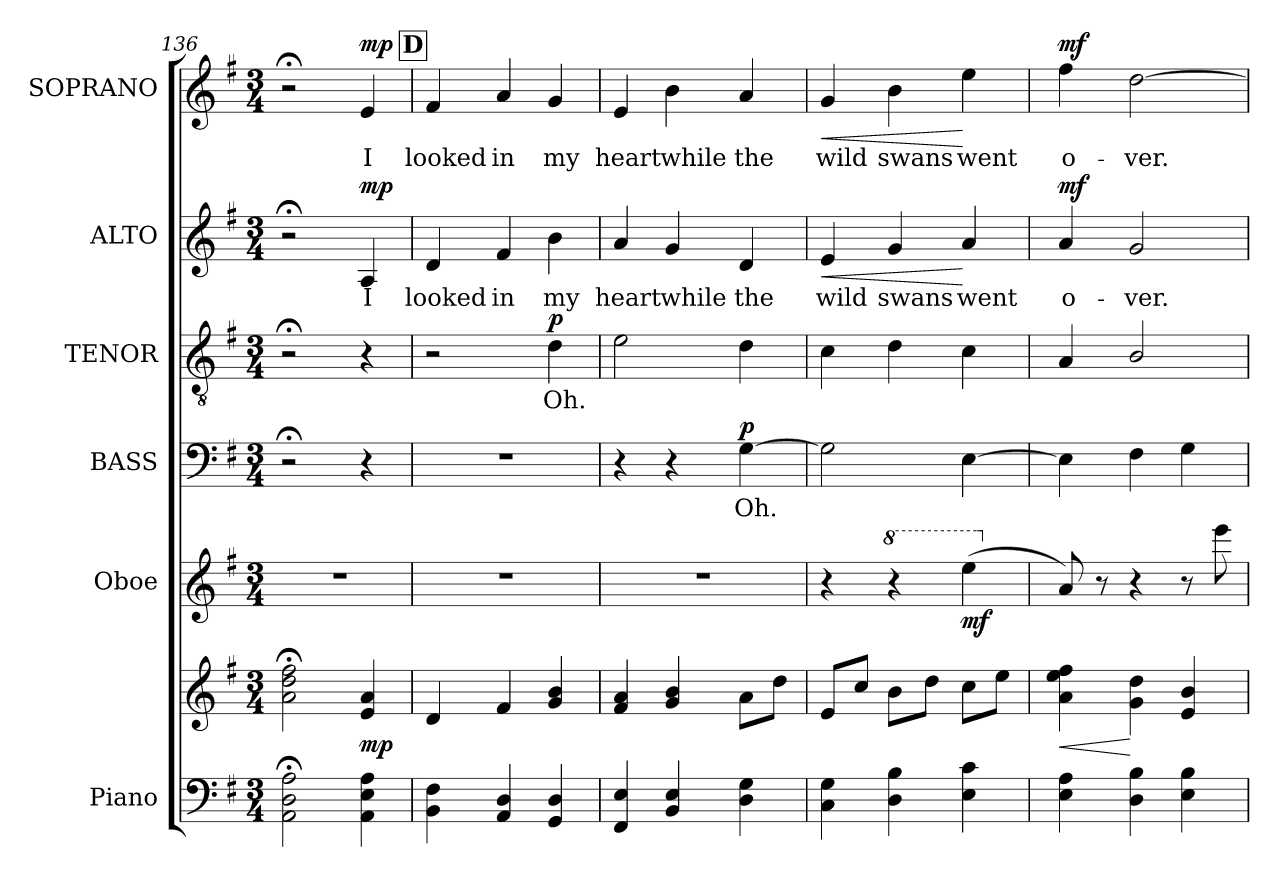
**kern	**kern	**dynam	**kern	**dynam	**kern	**text	**dynam	**kern	**text	**dynam	**kern	**text	**dynam	**kern	**text	**dynam
*part6	*part6	*part6	*part5	*part5	*part4	*part4	*part4	*part3	*part3	*part3	*part2	*part2	*part2	*part1	*part1	*part1
*staff7	*staff6	*staff6/7	*staff5	*staff5	*staff4	*staff4	*staff4	*staff3	*staff3	*staff3	*staff2	*staff2	*staff2	*staff1	*staff1	*staff1
*I"Piano	*	*	*I"Oboe	*	*I"BASS	*	*	*I"TENOR	*	*	*I"ALTO	*	*	*I"SOPRANO	*	*
*I'Pno.	*	*	*I'Ob.	*	*I'B.	*	*	*I'T.	*	*	*I'A.	*	*	*I'S.	*	*
*clefF4	*clefG2	*	*clefG2	*	*clefF4	*	*	*clefGv2	*	*	*clefG2	*	*	*clefG2	*	*
*	*	*	*	*	*	*	*	*ITrd7c12	*	*	*	*	*	*	*	*
*k[f#]	*k[f#]	*	*k[f#]	*	*k[f#]	*	*	*k[f#]	*	*	*k[f#]	*	*	*k[f#]	*	*
*G:	*G:	*	*G:	*	*G:	*	*	*G:	*	*	*G:	*	*	*G:	*	*
*M3/4	*M3/4	*	*M3/4	*	*M3/4	*	*	*M3/4	*	*	*M3/4	*	*	*M3/4	*	*
=136	=136	=136	=136	=136	=136	=136	=136	=136	=136	=136	=136	=136	=136	=136	=136	=136
!	!	!	!LO:N:vis=1	!	!	!	!	!	!	!	!	!	!	!	!	!
2AAi\; 2Di; 2Ai;	2ai\; 2ddi; 2ff#i;	.	2.r	.	2r;	.	.	2r;	.	.	2r;	.	.	2r;	.	.
!	!	!	!	!	!	!	!	!	!	!	!	!LO:LY:b:color=#000000	!	!	!	!
!	!	!	!	!	!	!	!	!	!	!	!	!	!	!	!LO:LY:b:color=#000000	!
4AAi\ 4Ei 4Ai	4ei/ 4ai	mp	.	.	4r	.	.	4r	.	.	4Ai/	I	mp	4ei/	I	mp
!!LO:PB:g=z
!!LO:REH:place=s1:B:color=#000000:enc=box:fs=15.141:t=D
=137	=137	=137	=137	=137	=137	=137	=137	=137	=137	=137	=137	=137	=137	=137	=137	=137
!	!	!	!LO:N:vis=1	!	!LO:N:vis=1	!	!	!	!	!	!	!	!	!	!	!
!	!	!	!	!	!	!	!	!	!	!	!	!LO:LY:b:color=#000000	!	!	!	!
!	!	!	!	!	!	!	!	!	!	!	!	!	!	!	!LO:LY:b:color=#000000	!
4BBi\ 4F#i	4di/	.	2.r	.	2.r	.	.	2r	.	.	4di/	looked	.	4f#i/	looked	.
!	!	!	!	!	!	!	!	!	!	!	!	!LO:LY:b:color=#000000	!	!	!	!
!	!	!	!	!	!	!	!	!	!	!	!	!	!	!	!LO:LY:b:color=#000000	!
4AAi/ 4Di	4f#i/	.	.	.	.	.	.	.	.	.	4f#i/	in	.	4ai/	in	.
!	!	!	!	!	!	!	!	!	!LO:LY:b:color=#000000	!	!	!	!	!	!	!
!	!	!	!	!	!	!	!	!	!	!	!	!LO:LY:b:color=#000000	!	!	!	!
!	!	!	!	!	!	!	!	!	!	!	!	!	!	!	!LO:LY:b:color=#000000	!
4GGi/ 4Di	4gi/ 4bi	.	.	.	.	.	.	4Di\	Oh.	p	4bi\	my	.	4gi/	my	.
=138	=138	=138	=138	=138	=138	=138	=138	=138	=138	=138	=138	=138	=138	=138	=138	=138
!	!	!	!LO:N:vis=1	!	!	!	!	!	!	!	!	!	!	!	!	!
!	!	!	!	!	!	!	!	!	!	!	!	!LO:LY:b:color=#000000	!	!	!	!
!	!	!	!	!	!	!	!	!	!	!	!	!	!	!	!LO:LY:b:color=#000000	!
4FF#i/ 4Ei	4f#i/ 4ai	.	2.r	.	4r	.	.	2Ei\	.	.	4ai/	heart	.	4ei/	heart	.
!	!	!	!	!	!	!	!	!	!	!	!	!LO:LY:b:color=#000000	!	!	!	!
!	!	!	!	!	!	!	!	!	!	!	!	!	!	!	!LO:LY:b:color=#000000	!
4BBi/ 4Ei	4gi/ 4bi	.	.	.	4r	.	.	.	.	.	4gi/	while	.	4bi\	while	.
!	!	!	!	!	!	!LO:LY:b:color=#000000	!	!	!	!	!	!	!	!	!	!
!	!	!	!	!	!	!	!	!	!	!	!	!LO:LY:b:color=#000000	!	!	!	!
!	!	!	!	!	!	!	!	!	!	!	!	!	!	!	!LO:LY:b:color=#000000	!
4Di\ 4Gi	8ai\L	.	.	.	[>4Gi\	Oh.	p	4Di\	.	.	4di/	the	.	4ai/	the	.
.	8ddi\J	.	.	.	.	.	.	.	.	.	.	.	.	.	.	.
=139	=139	=139	=139	=139	=139	=139	=139	=139	=139	=139	=139	=139	=139	=139	=139	=139
!	!	!	!	!	!	!	!	!	!	!	!	!LO:LY:b:color=#000000	!LO:HP:b	!	!	!
!	!	!	!	!	!	!	!	!	!	!	!	!	!	!	!LO:LY:b:color=#000000	!LO:HP:b
4Ci\ 4Gi	8ei/L	.	4r	.	2Gi\]	.	.	4Ci\	.	.	4ei/	wild	<	4gi/	wild	<
.	8cci/J	.	.	.	.	.	.	.	.	.	.	.	.	.	.	.
*	*	*	*8va	*	*	*	*	*	*	*	*	*	*	*	*	*
!	!	!	!	!	!	!	!	!	!	!	!	!LO:LY:b:color=#000000	!	!	!	!
!	!	!	!	!	!	!	!	!	!	!	!	!	!	!	!LO:LY:b:color=#000000	!
4Di\ 4Bi	8bi\L	.	4r	.	.	.	.	4Di\	.	.	4gi/	swans	.	4bi\	swans	.
.	8ddi\J	.	.	.	.	.	.	.	.	.	.	.	.	.	.	.
!	!	!	!	!	!	!	!	!	!	!	!	!LO:LY:b:color=#000000	!	!	!	!
!	!	!	!	!	!	!	!	!	!	!	!	!	!	!	!LO:LY:b:color=#000000	!
4Ei\ 4ci	8cci\L	.	(4eeei\	mf	[>4Ei\	.	.	4Ci\	.	.	4ai/	went	[	4eei\	went	[
.	8eei\J	.	.	.	.	.	.	.	.	.	.	.	.	.	.	.
=140	=140	=140	=140	=140	=140	=140	=140	=140	=140	=140	=140	=140	=140	=140	=140	=140
!	!	!LO:HP:b	!	!	!	!	!	!	!	!	!	!	!	!	!	!
*	*	*	*X8va	*	*	*	*	*	*	*	*	*	*	*	*	*
!	!	!	!	!	!	!	!	!	!	!	!	!LO:LY:b:color=#000000	!	!	!	!
!	!	!	!	!	!	!	!	!	!	!	!	!	!	!	!LO:LY:b:color=#000000	!
4Ei\ 4Ai	4ai\ 4eei 4ff#i	<	8ai/)	.	4Ei\]	.	.	4AAi/	.	.	4ai/	o-	mf	4ff#i\	o-	mf
.	.	.	8r	.	.	.	.	.	.	.	.	.	.	.	.	.
!	!	!	!	!	!	!	!	!	!	!	!	!LO:LY:b:color=#000000	!	!	!	!
!	!	!	!	!	!	!	!	!	!	!	!	!	!	!	!LO:LY:b:color=#000000	!
4Di\ 4Bi	4gi\ 4ddi	[	4r	.	4F#i\	.	.	2BBi/	.	.	2gi/	-ver.	.	[>2ddi\	-ver.	.
*	*	*	*8va	*	*	*	*	*	*	*	*	*	*	*	*	*
4Ei\ 4Bi	4ei/ 4bi	.	8r	.	4Gi\	.	.	.	.	.	.	.	.	.	.	.
*	*	*	*X8va	*	*	*	*	*	*	*	*	*	*	*	*	*
.	.	.	8eeei\	.	.	.	.	.	.	.	.	.	.	.	.	.
=	=	=	=	=	=	=	=	=	=	=	=	=	=	=	=	=
*-	*-	*-	*-	*-	*-	*-	*-	*-	*-	*-	*-	*-	*-	*-	*-	*-
